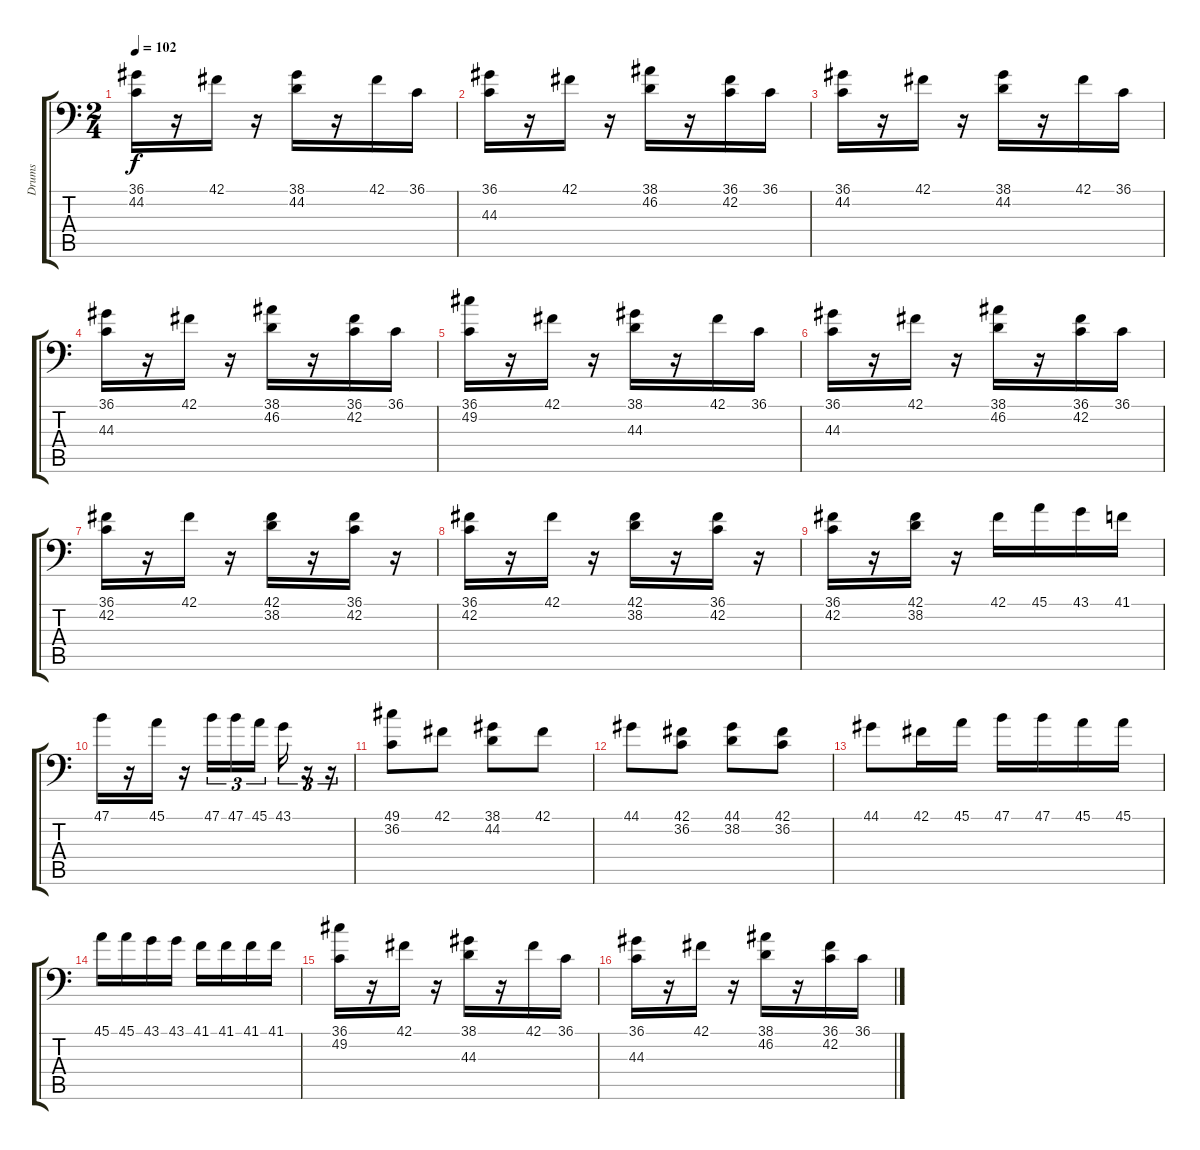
\track ("Drums" "Drums") {instrument acousticgrandpiano}
\staff {score tabs}
\tuning (C-1 C-1 C-1 C-1 C-1 C-1) {hide}
\ts (2 4)
\tempo 102
\clef f4
\ks c
(36.1 44.2).16{dy f} r.16 42.1.16 r.16 (38.1 44.2).16 r.16 42.1.16 36.1.16 |
(36.1 44.3).16 r.16 42.1.16 r.16 (38.1 46.2).16 r.16 (36.1 42.2).16 36.1.16 |
(36.1 44.2).16 r.16 42.1.16 r.16 (38.1 44.2).16 r.16 42.1.16 36.1.16 |
(36.1 44.3).16 r.16 42.1.16 r.16 (38.1 46.2).16 r.16 (36.1 42.2).16 36.1.16 |
(36.1 49.2).16 r.16 42.1.16 r.16 (38.1 44.3).16 r.16 42.1.16 36.1.16 |
(36.1 44.3).16 r.16 42.1.16 r.16 (38.1 46.2).16 r.16 (36.1 42.2).16 36.1.16 |
(36.1 42.2).16 r.16 42.1.16 r.16 (42.1 38.2).16 r.16 (36.1 42.2).16 r.16 |
(36.1 42.2).16 r.16 42.1.16 r.16 (42.1 38.2).16 r.16 (36.1 42.2).16 r.16 |
(36.1 42.2).16 r.16 (42.1 38.2).16 r.16 42.1.16 45.1.16 43.1.16 41.1.16 |
47.1.16 r.16 45.1.16 r.16 47.1.16{tu (3 2)} 47.1.16{tu (3 2)} 45.1.16{tu (3 2)} 43.1.16{tu (3 2)} r.16{tu (3 2)} r.16{tu (3 2)} |
(49.1 36.2).8 42.1.8 (38.1 44.2).8 42.1.8 |
44.1.8 (42.1 36.2).8 (44.1 38.2).8 (42.1 36.2).8 |
44.1.8 42.1.16 45.1.16 47.1.16 47.1.16 45.1.16 45.1.16 |
45.1.16 45.1.16 43.1.16 43.1.16 41.1.16 41.1.16 41.1.16 41.1.16 |
(36.1 49.2).16 r.16 42.1.16 r.16 (38.1 44.3).16 r.16 42.1.16 36.1.16 |
(36.1 44.3).16 r.16 42.1.16 r.16 (38.1 46.2).16 r.16 (36.1 42.2).16 36.1.16
